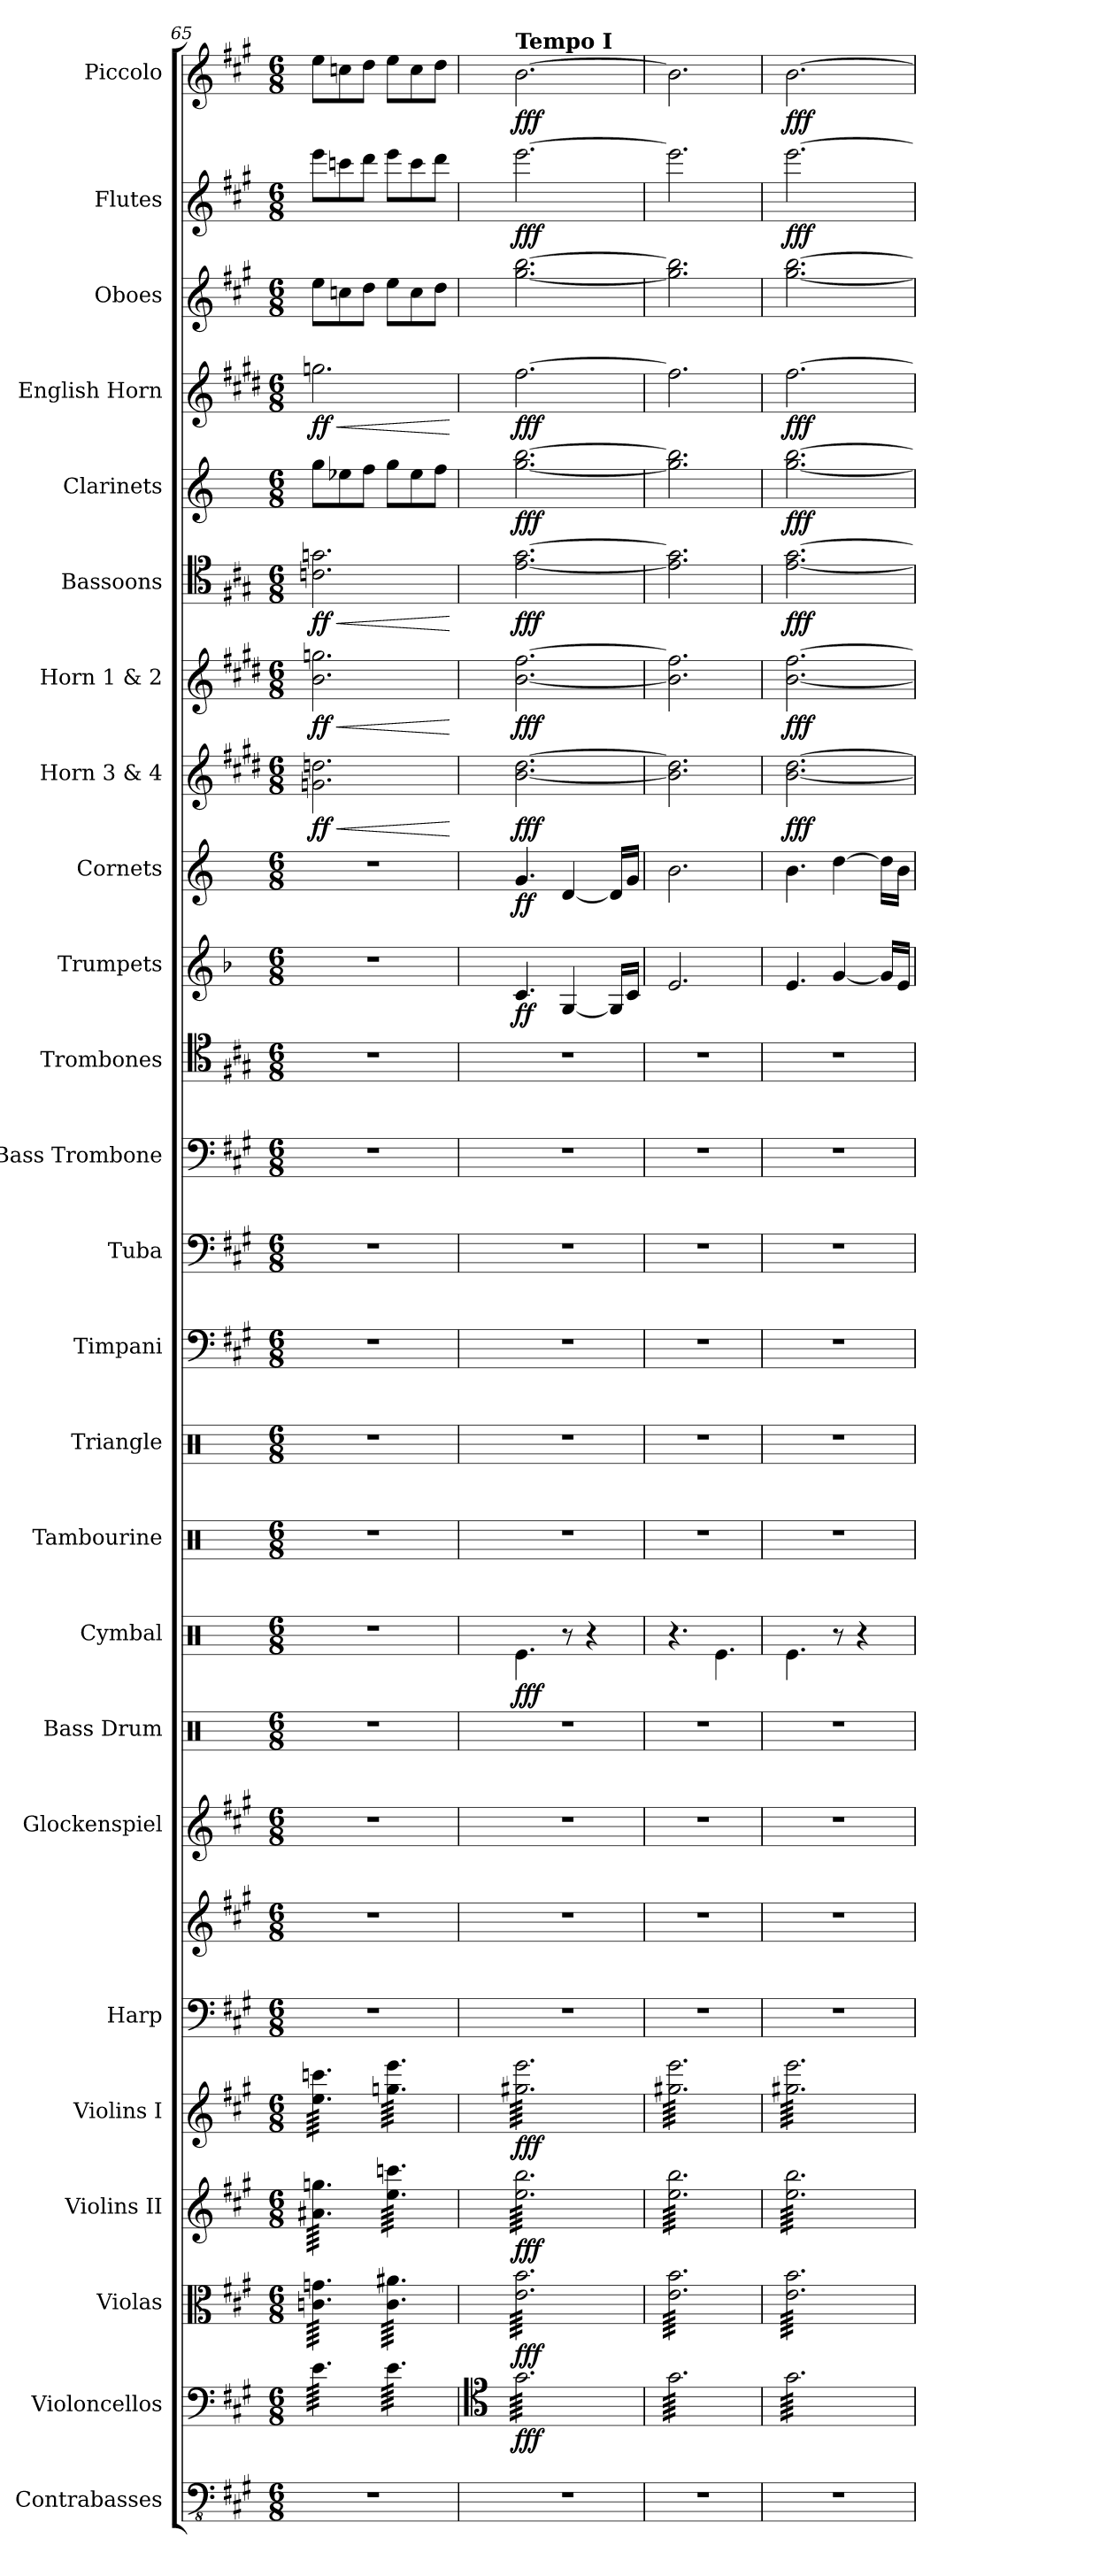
**kern	**kern	**dynam	**kern	**dynam	**kern	**dynam	**kern	**dynam	**kern	**kern	**kern	**kern	**kern	**dynam	**kern	**kern	**kern	**kern	**kern	**kern	**kern	**dynam	**kern	**dynam	**kern	**dynam	**kern	**dynam	**kern	**dynam	**kern	**dynam	**kern	**dynam	**kern	**kern	**dynam	**kern	**dynam
*part25	*part24	*part24	*part23	*part23	*part22	*part22	*part21	*part21	*part20	*part20	*part19	*part18	*part17	*part17	*part16	*part15	*part14	*part13	*part12	*part11	*part10	*part10	*part9	*part9	*part8	*part8	*part7	*part7	*part6	*part6	*part5	*part5	*part4	*part4	*part3	*part2	*part2	*part1	*part1
*staff26	*staff25	*staff25	*staff24	*staff24	*staff23	*staff23	*staff22	*staff22	*staff21	*staff20	*staff19	*staff18	*staff17	*staff17	*staff16	*staff15	*staff14	*staff13	*staff12	*staff11	*staff10	*staff10	*staff9	*staff9	*staff8	*staff8	*staff7	*staff7	*staff6	*staff6	*staff5	*staff5	*staff4	*staff4	*staff3	*staff2	*staff2	*staff1	*staff1
*I"Contrabasses	*I"Violoncellos	*	*I"Violas	*	*I"Violins II	*	*I"Violins I	*	*I"Harp	*	*I"Glockenspiel	*I"Bass Drum	*I"Cymbal	*	*I"Tambourine	*I"Triangle	*I"Timpani	*I"Tuba	*I"Bass Trombone	*I"Trombones	*I"Trumpets	*	*I"Cornets	*	*I"Horn 3 &amp; 4	*	*I"Horn 1 &amp; 2	*	*I"Bassoons	*	*I"Clarinets	*	*I"English Horn	*	*I"Oboes	*I"Flutes	*	*I"Piccolo	*
*I'Cbs.	*I'Vcs.	*	*I'Vlas.	*	*I'Vlns.II	*	*I'Vlns. I	*	*I'Hrp.	*	*I'Glk.	*I'B. Dr.	*I'Cym.	*	*I'Tamb.	*I'Tria.	*I'Timp.	*I'Tba.	*I'B. Tbn.	*I'Tbn.	*I'Trmpt.	*	*I'Cornt.	*	*I'Hn.	*	*I'Hn.	*	*I'Bsn.	*	*I'Cl.	*	*	*	*I'Ob.	*I'Fl.	*	*I'Picc.	*
!!LO:PB:g=z
*clefFv4	*clefF4	*	*clefC3	*	*clefG2	*	*clefG2	*	*clefF4	*clefG2	*clefG2	*clefX	*clefX	*	*clefX	*clefX	*clefF4	*clefF4	*clefF4	*clefC4	*clefG2	*	*clefG2	*	*clefG2	*	*clefG2	*	*clefC4	*	*clefG2	*	*clefG2	*	*clefG2	*clefG2	*	*clefG2	*
*	*	*	*	*	*	*	*	*	*	*	*ITrd-14c-24	*	*	*	*	*	*	*	*	*	*ITrd-2c-4	*	*ITrd2c3	*	*ITrd4c7	*	*ITrd4c7	*	*	*	*ITrd2c3	*	*ITrd4c7	*	*	*	*	*ITrd-7c-12	*
*k[f#c#g#]	*k[f#c#g#]	*	*k[f#c#g#]	*	*k[f#c#g#]	*	*k[f#c#g#]	*	*k[f#c#g#]	*k[f#c#g#]	*k[f#c#g#]	*k[]	*k[]	*	*k[]	*k[]	*k[f#c#g#]	*k[f#c#g#]	*k[f#c#g#]	*k[f#c#g#]	*k[f#c#g#]	*	*k[f#c#g#]	*	*k[f#c#g#]	*	*k[f#c#g#]	*	*k[f#c#g#]	*	*k[f#c#g#]	*	*k[f#c#g#]	*	*k[f#c#g#]	*k[f#c#g#]	*	*k[f#c#g#]	*
*M6/8	*M6/8	*	*M6/8	*	*M6/8	*	*M6/8	*	*M6/8	*M6/8	*M6/8	*M6/8	*M6/8	*	*M6/8	*M6/8	*M6/8	*M6/8	*M6/8	*M6/8	*M6/8	*	*M6/8	*	*M6/8	*	*M6/8	*	*M6/8	*	*M6/8	*	*M6/8	*	*M6/8	*M6/8	*	*M6/8	*
*MM75	*MM75	*	*MM75	*	*MM75	*	*MM75	*	*MM75	*MM75	*MM75	*MM75	*MM75	*	*MM75	*MM75	*MM75	*MM75	*MM75	*MM75	*MM75	*	*MM75	*	*MM75	*	*MM75	*	*MM75	*	*MM75	*	*MM75	*	*MM75	*MM75	*	*MM75	*
=65	=65	=65	=65	=65	=65	=65	=65	=65	=65	=65	=65	=65	=65	=65	=65	=65	=65	=65	=65	=65	=65	=65	=65	=65	=65	=65	=65	=65	=65	=65	=65	=65	=65	=65	=65	=65	=65	=65	=65
!	!	!	!	!	!	!	!	!	!	!	!	!	!	!	!	!	!	!	!	!	!	!	!	!	!	!LO:HP:b	!	!LO:HP:b	!	!LO:HP:b	!	!	!	!LO:HP:b	!	!	!	!	!
!	!	!	!	!	!	!	!	!	!	!	!	!	!	!	!	!	!	!	!	!	!	!	!	!	!	!LO:DY:n=1:b	!	!LO:DY:n=1:b	!	!LO:DY:n=1:b	!	!	!	!LO:DY:n=1:b	!	!	!	!	!
*	*tremolo	*	*	*	*	*	*	*	*	*	*	*	*	*	*	*	*	*	*	*	*	*	*	*	*	*	*	*	*	*	*	*	*	*	*	*	*	*	*
*	*	*	*tremolo	*	*	*	*	*	*	*	*	*	*	*	*	*	*	*	*	*	*	*	*	*	*	*	*	*	*	*	*	*	*	*	*	*	*	*	*
*	*	*	*	*	*tremolo	*	*	*	*	*	*	*	*	*	*	*	*	*	*	*	*	*	*	*	*	*	*	*	*	*	*	*	*	*	*	*	*	*	*
*	*	*	*	*	*	*	*tremolo	*	*	*	*	*	*	*	*	*	*	*	*	*	*	*	*	*	*	*	*	*	*	*	*	*	*	*	*	*	*	*	*
2.r	64e\LLLL	.	64cn\ 64gn\LLLL	.	64a#X\ 64ggn\LLLL	.	64ee\ 64cccn\LLLL	.	2.r	2.r	2.r	2.r	2.r	.	2.r	2.r	2.r	2.r	2.r	2.r	2.r	.	2.r	.	2.cn\ 2.gn\	< ff	2.e\ 2.ccn\	< ff	2.cn\ 2.gn\	< ff	8ee\L	.	2.ccn\	< ff	8ee\L	8eee\L	.	8eee\L	.
.	64e\	.	64cn\ 64gn\	.	64a#X\ 64ggn\	.	64ee\ 64cccn\	.	.	.	.	.	.	.	.	.	.	.	.	.	.	.	.	.	.	.	.	.	.	.	.	.	.	.	.	.	.	.	.
.	64e\	.	64cn\ 64gn\	.	64a#X\ 64ggn\	.	64ee\ 64cccn\	.	.	.	.	.	.	.	.	.	.	.	.	.	.	.	.	.	.	.	.	.	.	.	.	.	.	.	.	.	.	.	.
.	64e\	.	64cn\ 64gn\	.	64a#X\ 64ggn\	.	64ee\ 64cccn\	.	.	.	.	.	.	.	.	.	.	.	.	.	.	.	.	.	.	.	.	.	.	.	.	.	.	.	.	.	.	.	.
.	64e\	.	64cn\ 64gn\	.	64a#X\ 64ggn\	.	64ee\ 64cccn\	.	.	.	.	.	.	.	.	.	.	.	.	.	.	.	.	.	.	.	.	.	.	.	.	.	.	.	.	.	.	.	.
.	64e\	.	64cn\ 64gn\	.	64a#X\ 64ggn\	.	64ee\ 64cccn\	.	.	.	.	.	.	.	.	.	.	.	.	.	.	.	.	.	.	.	.	.	.	.	.	.	.	.	.	.	.	.	.
.	64e\	.	64cn\ 64gn\	.	64a#X\ 64ggn\	.	64ee\ 64cccn\	.	.	.	.	.	.	.	.	.	.	.	.	.	.	.	.	.	.	.	.	.	.	.	.	.	.	.	.	.	.	.	.
.	64e\	.	64cn\ 64gn\	.	64a#X\ 64ggn\	.	64ee\ 64cccn\	.	.	.	.	.	.	.	.	.	.	.	.	.	.	.	.	.	.	.	.	.	.	.	.	.	.	.	.	.	.	.	.
.	64e\	.	64cn\ 64gn\	.	64a#X\ 64ggn\	.	64ee\ 64cccn\	.	.	.	.	.	.	.	.	.	.	.	.	.	.	.	.	.	.	.	.	.	.	.	8ccn\	.	.	.	8ccn\	8cccn\	.	8cccn\	.
.	64e\	.	64cn\ 64gn\	.	64a#X\ 64ggn\	.	64ee\ 64cccn\	.	.	.	.	.	.	.	.	.	.	.	.	.	.	.	.	.	.	.	.	.	.	.	.	.	.	.	.	.	.	.	.
.	64e\	.	64cn\ 64gn\	.	64a#X\ 64ggn\	.	64ee\ 64cccn\	.	.	.	.	.	.	.	.	.	.	.	.	.	.	.	.	.	.	.	.	.	.	.	.	.	.	.	.	.	.	.	.
.	64e\	.	64cn\ 64gn\	.	64a#X\ 64ggn\	.	64ee\ 64cccn\	.	.	.	.	.	.	.	.	.	.	.	.	.	.	.	.	.	.	.	.	.	.	.	.	.	.	.	.	.	.	.	.
.	64e\	.	64cn\ 64gn\	.	64a#X\ 64ggn\	.	64ee\ 64cccn\	.	.	.	.	.	.	.	.	.	.	.	.	.	.	.	.	.	.	.	.	.	.	.	.	.	.	.	.	.	.	.	.
.	64e\	.	64cn\ 64gn\	.	64a#X\ 64ggn\	.	64ee\ 64cccn\	.	.	.	.	.	.	.	.	.	.	.	.	.	.	.	.	.	.	.	.	.	.	.	.	.	.	.	.	.	.	.	.
.	64e\	.	64cn\ 64gn\	.	64a#X\ 64ggn\	.	64ee\ 64cccn\	.	.	.	.	.	.	.	.	.	.	.	.	.	.	.	.	.	.	.	.	.	.	.	.	.	.	.	.	.	.	.	.
.	64e\	.	64cn\ 64gn\	.	64a#X\ 64ggn\	.	64ee\ 64cccn\	.	.	.	.	.	.	.	.	.	.	.	.	.	.	.	.	.	.	.	.	.	.	.	.	.	.	.	.	.	.	.	.
.	64e\	.	64cn\ 64gn\	.	64a#X\ 64ggn\	.	64ee\ 64cccn\	.	.	.	.	.	.	.	.	.	.	.	.	.	.	.	.	.	.	.	.	.	.	.	8dd\J	.	.	.	8dd\J	8ddd\J	.	8ddd\J	.
.	64e\	.	64cn\ 64gn\	.	64a#X\ 64ggn\	.	64ee\ 64cccn\	.	.	.	.	.	.	.	.	.	.	.	.	.	.	.	.	.	.	.	.	.	.	.	.	.	.	.	.	.	.	.	.
.	64e\	.	64cn\ 64gn\	.	64a#X\ 64ggn\	.	64ee\ 64cccn\	.	.	.	.	.	.	.	.	.	.	.	.	.	.	.	.	.	.	.	.	.	.	.	.	.	.	.	.	.	.	.	.
.	64e\	.	64cn\ 64gn\	.	64a#X\ 64ggn\	.	64ee\ 64cccn\	.	.	.	.	.	.	.	.	.	.	.	.	.	.	.	.	.	.	.	.	.	.	.	.	.	.	.	.	.	.	.	.
.	64e\	.	64cn\ 64gn\	.	64a#X\ 64ggn\	.	64ee\ 64cccn\	.	.	.	.	.	.	.	.	.	.	.	.	.	.	.	.	.	.	.	.	.	.	.	.	.	.	.	.	.	.	.	.
.	64e\	.	64cn\ 64gn\	.	64a#X\ 64ggn\	.	64ee\ 64cccn\	.	.	.	.	.	.	.	.	.	.	.	.	.	.	.	.	.	.	.	.	.	.	.	.	.	.	.	.	.	.	.	.
.	64e\	.	64cn\ 64gn\	.	64a#X\ 64ggn\	.	64ee\ 64cccn\	.	.	.	.	.	.	.	.	.	.	.	.	.	.	.	.	.	.	.	.	.	.	.	.	.	.	.	.	.	.	.	.
.	64e\JJJJ	.	64cn\ 64gn\JJJJ	.	64a#X\ 64ggn\JJJJ	.	64ee\ 64cccn\JJJJ	.	.	.	.	.	.	.	.	.	.	.	.	.	.	.	.	.	.	.	.	.	.	.	.	.	.	.	.	.	.	.	.
*	*	*	*	*	*	*	*	*	*	*	*	*	*	*	*	*	*	*	*	*	*	*	*	*	*	*	*	*	*	*	*	*	*	*	*	*	*	*MM60	*
.	64e\LLLL	.	64c\ 64a#X\LLLL	.	64ee\ 64cccn\LLLL	.	64ggn\ 64eee\LLLL	.	.	.	.	.	.	.	.	.	.	.	.	.	.	.	.	.	.	.	.	.	.	.	8ee\L	.	.	.	8ee\L	8eee\L	.	8eee\L	.
.	64e\	.	64c\ 64a#X\	.	64ee\ 64cccn\	.	64ggn\ 64eee\	.	.	.	.	.	.	.	.	.	.	.	.	.	.	.	.	.	.	.	.	.	.	.	.	.	.	.	.	.	.	.	.
.	64e\	.	64c\ 64a#X\	.	64ee\ 64cccn\	.	64ggn\ 64eee\	.	.	.	.	.	.	.	.	.	.	.	.	.	.	.	.	.	.	.	.	.	.	.	.	.	.	.	.	.	.	.	.
.	64e\	.	64c\ 64a#X\	.	64ee\ 64cccn\	.	64ggn\ 64eee\	.	.	.	.	.	.	.	.	.	.	.	.	.	.	.	.	.	.	.	.	.	.	.	.	.	.	.	.	.	.	.	.
.	64e\	.	64c\ 64a#X\	.	64ee\ 64cccn\	.	64ggn\ 64eee\	.	.	.	.	.	.	.	.	.	.	.	.	.	.	.	.	.	.	.	.	.	.	.	.	.	.	.	.	.	.	.	.
.	64e\	.	64c\ 64a#X\	.	64ee\ 64cccn\	.	64ggn\ 64eee\	.	.	.	.	.	.	.	.	.	.	.	.	.	.	.	.	.	.	.	.	.	.	.	.	.	.	.	.	.	.	.	.
.	64e\	.	64c\ 64a#X\	.	64ee\ 64cccn\	.	64ggn\ 64eee\	.	.	.	.	.	.	.	.	.	.	.	.	.	.	.	.	.	.	.	.	.	.	.	.	.	.	.	.	.	.	.	.
.	64e\	.	64c\ 64a#X\	.	64ee\ 64cccn\	.	64ggn\ 64eee\	.	.	.	.	.	.	.	.	.	.	.	.	.	.	.	.	.	.	.	.	.	.	.	.	.	.	.	.	.	.	.	.
.	64e\	.	64c\ 64a#X\	.	64ee\ 64cccn\	.	64ggn\ 64eee\	.	.	.	.	.	.	.	.	.	.	.	.	.	.	.	.	.	.	.	.	.	.	.	8cc\	.	.	.	8cc\	8ccc\	.	8ccc\	.
.	64e\	.	64c\ 64a#X\	.	64ee\ 64cccn\	.	64ggn\ 64eee\	.	.	.	.	.	.	.	.	.	.	.	.	.	.	.	.	.	.	.	.	.	.	.	.	.	.	.	.	.	.	.	.
.	64e\	.	64c\ 64a#X\	.	64ee\ 64cccn\	.	64ggn\ 64eee\	.	.	.	.	.	.	.	.	.	.	.	.	.	.	.	.	.	.	.	.	.	.	.	.	.	.	.	.	.	.	.	.
.	64e\	.	64c\ 64a#X\	.	64ee\ 64cccn\	.	64ggn\ 64eee\	.	.	.	.	.	.	.	.	.	.	.	.	.	.	.	.	.	.	.	.	.	.	.	.	.	.	.	.	.	.	.	.
.	64e\	.	64c\ 64a#X\	.	64ee\ 64cccn\	.	64ggn\ 64eee\	.	.	.	.	.	.	.	.	.	.	.	.	.	.	.	.	.	.	.	.	.	.	.	.	.	.	.	.	.	.	.	.
.	64e\	.	64c\ 64a#X\	.	64ee\ 64cccn\	.	64ggn\ 64eee\	.	.	.	.	.	.	.	.	.	.	.	.	.	.	.	.	.	.	.	.	.	.	.	.	.	.	.	.	.	.	.	.
.	64e\	.	64c\ 64a#X\	.	64ee\ 64cccn\	.	64ggn\ 64eee\	.	.	.	.	.	.	.	.	.	.	.	.	.	.	.	.	.	.	.	.	.	.	.	.	.	.	.	.	.	.	.	.
.	64e\	.	64c\ 64a#X\	.	64ee\ 64cccn\	.	64ggn\ 64eee\	.	.	.	.	.	.	.	.	.	.	.	.	.	.	.	.	.	.	.	.	.	.	.	.	.	.	.	.	.	.	.	.
.	64e\	.	64c\ 64a#X\	.	64ee\ 64cccn\	.	64ggn\ 64eee\	.	.	.	.	.	.	.	.	.	.	.	.	.	.	.	.	.	.	.	.	.	.	.	8dd\J	.	.	.	8dd\J	8ddd\J	.	8ddd\J	.
.	64e\	.	64c\ 64a#X\	.	64ee\ 64cccn\	.	64ggn\ 64eee\	.	.	.	.	.	.	.	.	.	.	.	.	.	.	.	.	.	.	.	.	.	.	.	.	.	.	.	.	.	.	.	.
.	64e\	.	64c\ 64a#X\	.	64ee\ 64cccn\	.	64ggn\ 64eee\	.	.	.	.	.	.	.	.	.	.	.	.	.	.	.	.	.	.	.	.	.	.	.	.	.	.	.	.	.	.	.	.
.	64e\	.	64c\ 64a#X\	.	64ee\ 64cccn\	.	64ggn\ 64eee\	.	.	.	.	.	.	.	.	.	.	.	.	.	.	.	.	.	.	.	.	.	.	.	.	.	.	.	.	.	.	.	.
.	64e\	.	64c\ 64a#X\	.	64ee\ 64cccn\	.	64ggn\ 64eee\	.	.	.	.	.	.	.	.	.	.	.	.	.	.	.	.	.	.	.	.	.	.	.	.	.	.	.	.	.	.	.	.
.	64e\	.	64c\ 64a#X\	.	64ee\ 64cccn\	.	64ggn\ 64eee\	.	.	.	.	.	.	.	.	.	.	.	.	.	.	.	.	.	.	.	.	.	.	.	.	.	.	.	.	.	.	.	.
.	64e\	.	64c\ 64a#X\	.	64ee\ 64cccn\	.	64ggn\ 64eee\	.	.	.	.	.	.	.	.	.	.	.	.	.	.	.	.	.	.	.	.	.	.	.	.	.	.	.	.	.	.	.	.
.	64e\JJJJ	.	64c\ 64a#X\JJJJ	.	64ee\ 64cccn\JJJJ	.	64ggn\ 64eee\JJJJ	.	.	.	.	.	.	.	.	.	.	.	.	.	.	.	.	.	.	.	.	.	.	.	.	.	.	.	.	.	.	.	.
.	.	.	.	.	.	.	.	.	.	.	.	.	.	.	.	.	.	.	.	.	.	.	.	.	.	[	.	[	.	[	.	.	.	[	.	.	.	.	.
=66	=66	=66	=66	=66	=66	=66	=66	=66	=66	=66	=66	=66	=66	=66	=66	=66	=66	=66	=66	=66	=66	=66	=66	=66	=66	=66	=66	=66	=66	=66	=66	=66	=66	=66	=66	=66	=66	=66	=66
*	*clefC4	*	*	*	*	*	*	*	*	*	*	*	*	*	*	*	*	*	*	*	*	*	*	*	*	*	*	*	*	*	*	*	*	*	*	*	*	*	*
!	!	!	!	!	!	!	!	!	!	!	!	!	!	!	!	!	!	!	!	!	!	!	!	!	!	!	!	!	!	!	!	!	!	!	!	!	!	!LO:TX:a:B:t=Tempo I	!
!	!	!LO:DY:b	!	!LO:DY:b	!	!LO:DY:b	!	!LO:DY:b	!	!	!	!	!	!LO:DY:b	!	!	!	!	!	!	!	!LO:DY:b	!	!LO:DY:b	!	!LO:DY:b	!	!LO:DY:b	!	!LO:DY:b	!	!LO:DY:b	!	!LO:DY:b	!	!	!LO:DY:b	!	!LO:DY:b
2.r	64g#\LLLL	fff	64e\ 64b\LLLL	fff	64ee\ 64bb\LLLL	fff	64gg#X\ 64eee\LLLL	fff	2.r	2.r	2.r	2.r	4.Re\	fff	2.r	2.r	2.r	2.r	2.r	2.r	4.e/	ff	4.e/	ff	[2.e\ [2.g#\	fff	[2.e\ [2.b\	fff	[2.e\ [2.g#\	fff	[2.ee\ [2.gg#\	fff	[2.b\	fff	[2.gg#\ [2.bb\	[2.eee\	fff	[2.bb\	fff
.	64g#\	.	64e\ 64b\	.	64ee\ 64bb\	.	64gg#X\ 64eee\	.	.	.	.	.	.	.	.	.	.	.	.	.	.	.	.	.	.	.	.	.	.	.	.	.	.	.	.	.	.	.	.
.	64g#\	.	64e\ 64b\	.	64ee\ 64bb\	.	64gg#X\ 64eee\	.	.	.	.	.	.	.	.	.	.	.	.	.	.	.	.	.	.	.	.	.	.	.	.	.	.	.	.	.	.	.	.
.	64g#\	.	64e\ 64b\	.	64ee\ 64bb\	.	64gg#X\ 64eee\	.	.	.	.	.	.	.	.	.	.	.	.	.	.	.	.	.	.	.	.	.	.	.	.	.	.	.	.	.	.	.	.
.	64g#\	.	64e\ 64b\	.	64ee\ 64bb\	.	64gg#X\ 64eee\	.	.	.	.	.	.	.	.	.	.	.	.	.	.	.	.	.	.	.	.	.	.	.	.	.	.	.	.	.	.	.	.
.	64g#\	.	64e\ 64b\	.	64ee\ 64bb\	.	64gg#X\ 64eee\	.	.	.	.	.	.	.	.	.	.	.	.	.	.	.	.	.	.	.	.	.	.	.	.	.	.	.	.	.	.	.	.
.	64g#\	.	64e\ 64b\	.	64ee\ 64bb\	.	64gg#X\ 64eee\	.	.	.	.	.	.	.	.	.	.	.	.	.	.	.	.	.	.	.	.	.	.	.	.	.	.	.	.	.	.	.	.
.	64g#\	.	64e\ 64b\	.	64ee\ 64bb\	.	64gg#X\ 64eee\	.	.	.	.	.	.	.	.	.	.	.	.	.	.	.	.	.	.	.	.	.	.	.	.	.	.	.	.	.	.	.	.
.	64g#\	.	64e\ 64b\	.	64ee\ 64bb\	.	64gg#X\ 64eee\	.	.	.	.	.	.	.	.	.	.	.	.	.	.	.	.	.	.	.	.	.	.	.	.	.	.	.	.	.	.	.	.
.	64g#\	.	64e\ 64b\	.	64ee\ 64bb\	.	64gg#X\ 64eee\	.	.	.	.	.	.	.	.	.	.	.	.	.	.	.	.	.	.	.	.	.	.	.	.	.	.	.	.	.	.	.	.
.	64g#\	.	64e\ 64b\	.	64ee\ 64bb\	.	64gg#X\ 64eee\	.	.	.	.	.	.	.	.	.	.	.	.	.	.	.	.	.	.	.	.	.	.	.	.	.	.	.	.	.	.	.	.
.	64g#\	.	64e\ 64b\	.	64ee\ 64bb\	.	64gg#X\ 64eee\	.	.	.	.	.	.	.	.	.	.	.	.	.	.	.	.	.	.	.	.	.	.	.	.	.	.	.	.	.	.	.	.
.	64g#\	.	64e\ 64b\	.	64ee\ 64bb\	.	64gg#X\ 64eee\	.	.	.	.	.	.	.	.	.	.	.	.	.	.	.	.	.	.	.	.	.	.	.	.	.	.	.	.	.	.	.	.
.	64g#\	.	64e\ 64b\	.	64ee\ 64bb\	.	64gg#X\ 64eee\	.	.	.	.	.	.	.	.	.	.	.	.	.	.	.	.	.	.	.	.	.	.	.	.	.	.	.	.	.	.	.	.
.	64g#\	.	64e\ 64b\	.	64ee\ 64bb\	.	64gg#X\ 64eee\	.	.	.	.	.	.	.	.	.	.	.	.	.	.	.	.	.	.	.	.	.	.	.	.	.	.	.	.	.	.	.	.
.	64g#\	.	64e\ 64b\	.	64ee\ 64bb\	.	64gg#X\ 64eee\	.	.	.	.	.	.	.	.	.	.	.	.	.	.	.	.	.	.	.	.	.	.	.	.	.	.	.	.	.	.	.	.
.	64g#\	.	64e\ 64b\	.	64ee\ 64bb\	.	64gg#X\ 64eee\	.	.	.	.	.	.	.	.	.	.	.	.	.	.	.	.	.	.	.	.	.	.	.	.	.	.	.	.	.	.	.	.
.	64g#\	.	64e\ 64b\	.	64ee\ 64bb\	.	64gg#X\ 64eee\	.	.	.	.	.	.	.	.	.	.	.	.	.	.	.	.	.	.	.	.	.	.	.	.	.	.	.	.	.	.	.	.
.	64g#\	.	64e\ 64b\	.	64ee\ 64bb\	.	64gg#X\ 64eee\	.	.	.	.	.	.	.	.	.	.	.	.	.	.	.	.	.	.	.	.	.	.	.	.	.	.	.	.	.	.	.	.
.	64g#\	.	64e\ 64b\	.	64ee\ 64bb\	.	64gg#X\ 64eee\	.	.	.	.	.	.	.	.	.	.	.	.	.	.	.	.	.	.	.	.	.	.	.	.	.	.	.	.	.	.	.	.
.	64g#\	.	64e\ 64b\	.	64ee\ 64bb\	.	64gg#X\ 64eee\	.	.	.	.	.	.	.	.	.	.	.	.	.	.	.	.	.	.	.	.	.	.	.	.	.	.	.	.	.	.	.	.
.	64g#\	.	64e\ 64b\	.	64ee\ 64bb\	.	64gg#X\ 64eee\	.	.	.	.	.	.	.	.	.	.	.	.	.	.	.	.	.	.	.	.	.	.	.	.	.	.	.	.	.	.	.	.
.	64g#\	.	64e\ 64b\	.	64ee\ 64bb\	.	64gg#X\ 64eee\	.	.	.	.	.	.	.	.	.	.	.	.	.	.	.	.	.	.	.	.	.	.	.	.	.	.	.	.	.	.	.	.
.	64g#\	.	64e\ 64b\	.	64ee\ 64bb\	.	64gg#X\ 64eee\	.	.	.	.	.	.	.	.	.	.	.	.	.	.	.	.	.	.	.	.	.	.	.	.	.	.	.	.	.	.	.	.
.	64g#\	.	64e\ 64b\	.	64ee\ 64bb\	.	64gg#X\ 64eee\	.	.	.	.	.	8r	.	.	.	.	.	.	.	[4B/	.	[4B/	.	.	.	.	.	.	.	.	.	.	.	.	.	.	.	.
.	64g#\	.	64e\ 64b\	.	64ee\ 64bb\	.	64gg#X\ 64eee\	.	.	.	.	.	.	.	.	.	.	.	.	.	.	.	.	.	.	.	.	.	.	.	.	.	.	.	.	.	.	.	.
.	64g#\	.	64e\ 64b\	.	64ee\ 64bb\	.	64gg#X\ 64eee\	.	.	.	.	.	.	.	.	.	.	.	.	.	.	.	.	.	.	.	.	.	.	.	.	.	.	.	.	.	.	.	.
.	64g#\	.	64e\ 64b\	.	64ee\ 64bb\	.	64gg#X\ 64eee\	.	.	.	.	.	.	.	.	.	.	.	.	.	.	.	.	.	.	.	.	.	.	.	.	.	.	.	.	.	.	.	.
.	64g#\	.	64e\ 64b\	.	64ee\ 64bb\	.	64gg#X\ 64eee\	.	.	.	.	.	.	.	.	.	.	.	.	.	.	.	.	.	.	.	.	.	.	.	.	.	.	.	.	.	.	.	.
.	64g#\	.	64e\ 64b\	.	64ee\ 64bb\	.	64gg#X\ 64eee\	.	.	.	.	.	.	.	.	.	.	.	.	.	.	.	.	.	.	.	.	.	.	.	.	.	.	.	.	.	.	.	.
.	64g#\	.	64e\ 64b\	.	64ee\ 64bb\	.	64gg#X\ 64eee\	.	.	.	.	.	.	.	.	.	.	.	.	.	.	.	.	.	.	.	.	.	.	.	.	.	.	.	.	.	.	.	.
.	64g#\	.	64e\ 64b\	.	64ee\ 64bb\	.	64gg#X\ 64eee\	.	.	.	.	.	.	.	.	.	.	.	.	.	.	.	.	.	.	.	.	.	.	.	.	.	.	.	.	.	.	.	.
.	64g#\	.	64e\ 64b\	.	64ee\ 64bb\	.	64gg#X\ 64eee\	.	.	.	.	.	4r	.	.	.	.	.	.	.	.	.	.	.	.	.	.	.	.	.	.	.	.	.	.	.	.	.	.
.	64g#\	.	64e\ 64b\	.	64ee\ 64bb\	.	64gg#X\ 64eee\	.	.	.	.	.	.	.	.	.	.	.	.	.	.	.	.	.	.	.	.	.	.	.	.	.	.	.	.	.	.	.	.
.	64g#\	.	64e\ 64b\	.	64ee\ 64bb\	.	64gg#X\ 64eee\	.	.	.	.	.	.	.	.	.	.	.	.	.	.	.	.	.	.	.	.	.	.	.	.	.	.	.	.	.	.	.	.
.	64g#\	.	64e\ 64b\	.	64ee\ 64bb\	.	64gg#X\ 64eee\	.	.	.	.	.	.	.	.	.	.	.	.	.	.	.	.	.	.	.	.	.	.	.	.	.	.	.	.	.	.	.	.
.	64g#\	.	64e\ 64b\	.	64ee\ 64bb\	.	64gg#X\ 64eee\	.	.	.	.	.	.	.	.	.	.	.	.	.	.	.	.	.	.	.	.	.	.	.	.	.	.	.	.	.	.	.	.
.	64g#\	.	64e\ 64b\	.	64ee\ 64bb\	.	64gg#X\ 64eee\	.	.	.	.	.	.	.	.	.	.	.	.	.	.	.	.	.	.	.	.	.	.	.	.	.	.	.	.	.	.	.	.
.	64g#\	.	64e\ 64b\	.	64ee\ 64bb\	.	64gg#X\ 64eee\	.	.	.	.	.	.	.	.	.	.	.	.	.	.	.	.	.	.	.	.	.	.	.	.	.	.	.	.	.	.	.	.
.	64g#\	.	64e\ 64b\	.	64ee\ 64bb\	.	64gg#X\ 64eee\	.	.	.	.	.	.	.	.	.	.	.	.	.	.	.	.	.	.	.	.	.	.	.	.	.	.	.	.	.	.	.	.
.	64g#\	.	64e\ 64b\	.	64ee\ 64bb\	.	64gg#X\ 64eee\	.	.	.	.	.	.	.	.	.	.	.	.	.	16B/LL]	.	16B/LL]	.	.	.	.	.	.	.	.	.	.	.	.	.	.	.	.
.	64g#\	.	64e\ 64b\	.	64ee\ 64bb\	.	64gg#X\ 64eee\	.	.	.	.	.	.	.	.	.	.	.	.	.	.	.	.	.	.	.	.	.	.	.	.	.	.	.	.	.	.	.	.
.	64g#\	.	64e\ 64b\	.	64ee\ 64bb\	.	64gg#X\ 64eee\	.	.	.	.	.	.	.	.	.	.	.	.	.	.	.	.	.	.	.	.	.	.	.	.	.	.	.	.	.	.	.	.
.	64g#\	.	64e\ 64b\	.	64ee\ 64bb\	.	64gg#X\ 64eee\	.	.	.	.	.	.	.	.	.	.	.	.	.	.	.	.	.	.	.	.	.	.	.	.	.	.	.	.	.	.	.	.
.	64g#\	.	64e\ 64b\	.	64ee\ 64bb\	.	64gg#X\ 64eee\	.	.	.	.	.	.	.	.	.	.	.	.	.	16e/JJ	.	16e/JJ	.	.	.	.	.	.	.	.	.	.	.	.	.	.	.	.
.	64g#\	.	64e\ 64b\	.	64ee\ 64bb\	.	64gg#X\ 64eee\	.	.	.	.	.	.	.	.	.	.	.	.	.	.	.	.	.	.	.	.	.	.	.	.	.	.	.	.	.	.	.	.
.	64g#\	.	64e\ 64b\	.	64ee\ 64bb\	.	64gg#X\ 64eee\	.	.	.	.	.	.	.	.	.	.	.	.	.	.	.	.	.	.	.	.	.	.	.	.	.	.	.	.	.	.	.	.
.	64g#\JJJJ	.	64e\ 64b\JJJJ	.	64ee\ 64bb\JJJJ	.	64gg#X\ 64eee\JJJJ	.	.	.	.	.	.	.	.	.	.	.	.	.	.	.	.	.	.	.	.	.	.	.	.	.	.	.	.	.	.	.	.
=67	=67	=67	=67	=67	=67	=67	=67	=67	=67	=67	=67	=67	=67	=67	=67	=67	=67	=67	=67	=67	=67	=67	=67	=67	=67	=67	=67	=67	=67	=67	=67	=67	=67	=67	=67	=67	=67	=67	=67
2.r	64g#\LLLL	.	64e\ 64b\LLLL	.	64ee\ 64bb\LLLL	.	64gg#X\ 64eee\LLLL	.	2.r	2.r	2.r	2.r	4.r	.	2.r	2.r	2.r	2.r	2.r	2.r	2.g#/	.	2.g#\	.	2.e\] 2.g#\]	.	2.e\] 2.b\]	.	2.e\] 2.g#\]	.	2.ee\] 2.gg#\]	.	2.b\]	.	2.gg#\] 2.bb\]	2.eee\]	.	2.bb\]	.
.	64g#\	.	64e\ 64b\	.	64ee\ 64bb\	.	64gg#X\ 64eee\	.	.	.	.	.	.	.	.	.	.	.	.	.	.	.	.	.	.	.	.	.	.	.	.	.	.	.	.	.	.	.	.
.	64g#\	.	64e\ 64b\	.	64ee\ 64bb\	.	64gg#X\ 64eee\	.	.	.	.	.	.	.	.	.	.	.	.	.	.	.	.	.	.	.	.	.	.	.	.	.	.	.	.	.	.	.	.
.	64g#\	.	64e\ 64b\	.	64ee\ 64bb\	.	64gg#X\ 64eee\	.	.	.	.	.	.	.	.	.	.	.	.	.	.	.	.	.	.	.	.	.	.	.	.	.	.	.	.	.	.	.	.
.	64g#\	.	64e\ 64b\	.	64ee\ 64bb\	.	64gg#X\ 64eee\	.	.	.	.	.	.	.	.	.	.	.	.	.	.	.	.	.	.	.	.	.	.	.	.	.	.	.	.	.	.	.	.
.	64g#\	.	64e\ 64b\	.	64ee\ 64bb\	.	64gg#X\ 64eee\	.	.	.	.	.	.	.	.	.	.	.	.	.	.	.	.	.	.	.	.	.	.	.	.	.	.	.	.	.	.	.	.
.	64g#\	.	64e\ 64b\	.	64ee\ 64bb\	.	64gg#X\ 64eee\	.	.	.	.	.	.	.	.	.	.	.	.	.	.	.	.	.	.	.	.	.	.	.	.	.	.	.	.	.	.	.	.
.	64g#\	.	64e\ 64b\	.	64ee\ 64bb\	.	64gg#X\ 64eee\	.	.	.	.	.	.	.	.	.	.	.	.	.	.	.	.	.	.	.	.	.	.	.	.	.	.	.	.	.	.	.	.
.	64g#\	.	64e\ 64b\	.	64ee\ 64bb\	.	64gg#X\ 64eee\	.	.	.	.	.	.	.	.	.	.	.	.	.	.	.	.	.	.	.	.	.	.	.	.	.	.	.	.	.	.	.	.
.	64g#\	.	64e\ 64b\	.	64ee\ 64bb\	.	64gg#X\ 64eee\	.	.	.	.	.	.	.	.	.	.	.	.	.	.	.	.	.	.	.	.	.	.	.	.	.	.	.	.	.	.	.	.
.	64g#\	.	64e\ 64b\	.	64ee\ 64bb\	.	64gg#X\ 64eee\	.	.	.	.	.	.	.	.	.	.	.	.	.	.	.	.	.	.	.	.	.	.	.	.	.	.	.	.	.	.	.	.
.	64g#\	.	64e\ 64b\	.	64ee\ 64bb\	.	64gg#X\ 64eee\	.	.	.	.	.	.	.	.	.	.	.	.	.	.	.	.	.	.	.	.	.	.	.	.	.	.	.	.	.	.	.	.
.	64g#\	.	64e\ 64b\	.	64ee\ 64bb\	.	64gg#X\ 64eee\	.	.	.	.	.	.	.	.	.	.	.	.	.	.	.	.	.	.	.	.	.	.	.	.	.	.	.	.	.	.	.	.
.	64g#\	.	64e\ 64b\	.	64ee\ 64bb\	.	64gg#X\ 64eee\	.	.	.	.	.	.	.	.	.	.	.	.	.	.	.	.	.	.	.	.	.	.	.	.	.	.	.	.	.	.	.	.
.	64g#\	.	64e\ 64b\	.	64ee\ 64bb\	.	64gg#X\ 64eee\	.	.	.	.	.	.	.	.	.	.	.	.	.	.	.	.	.	.	.	.	.	.	.	.	.	.	.	.	.	.	.	.
.	64g#\	.	64e\ 64b\	.	64ee\ 64bb\	.	64gg#X\ 64eee\	.	.	.	.	.	.	.	.	.	.	.	.	.	.	.	.	.	.	.	.	.	.	.	.	.	.	.	.	.	.	.	.
.	64g#\	.	64e\ 64b\	.	64ee\ 64bb\	.	64gg#X\ 64eee\	.	.	.	.	.	.	.	.	.	.	.	.	.	.	.	.	.	.	.	.	.	.	.	.	.	.	.	.	.	.	.	.
.	64g#\	.	64e\ 64b\	.	64ee\ 64bb\	.	64gg#X\ 64eee\	.	.	.	.	.	.	.	.	.	.	.	.	.	.	.	.	.	.	.	.	.	.	.	.	.	.	.	.	.	.	.	.
.	64g#\	.	64e\ 64b\	.	64ee\ 64bb\	.	64gg#X\ 64eee\	.	.	.	.	.	.	.	.	.	.	.	.	.	.	.	.	.	.	.	.	.	.	.	.	.	.	.	.	.	.	.	.
.	64g#\	.	64e\ 64b\	.	64ee\ 64bb\	.	64gg#X\ 64eee\	.	.	.	.	.	.	.	.	.	.	.	.	.	.	.	.	.	.	.	.	.	.	.	.	.	.	.	.	.	.	.	.
.	64g#\	.	64e\ 64b\	.	64ee\ 64bb\	.	64gg#X\ 64eee\	.	.	.	.	.	.	.	.	.	.	.	.	.	.	.	.	.	.	.	.	.	.	.	.	.	.	.	.	.	.	.	.
.	64g#\	.	64e\ 64b\	.	64ee\ 64bb\	.	64gg#X\ 64eee\	.	.	.	.	.	.	.	.	.	.	.	.	.	.	.	.	.	.	.	.	.	.	.	.	.	.	.	.	.	.	.	.
.	64g#\	.	64e\ 64b\	.	64ee\ 64bb\	.	64gg#X\ 64eee\	.	.	.	.	.	.	.	.	.	.	.	.	.	.	.	.	.	.	.	.	.	.	.	.	.	.	.	.	.	.	.	.
.	64g#\	.	64e\ 64b\	.	64ee\ 64bb\	.	64gg#X\ 64eee\	.	.	.	.	.	.	.	.	.	.	.	.	.	.	.	.	.	.	.	.	.	.	.	.	.	.	.	.	.	.	.	.
.	64g#\	.	64e\ 64b\	.	64ee\ 64bb\	.	64gg#X\ 64eee\	.	.	.	.	.	4.Re\	.	.	.	.	.	.	.	.	.	.	.	.	.	.	.	.	.	.	.	.	.	.	.	.	.	.
.	64g#\	.	64e\ 64b\	.	64ee\ 64bb\	.	64gg#X\ 64eee\	.	.	.	.	.	.	.	.	.	.	.	.	.	.	.	.	.	.	.	.	.	.	.	.	.	.	.	.	.	.	.	.
.	64g#\	.	64e\ 64b\	.	64ee\ 64bb\	.	64gg#X\ 64eee\	.	.	.	.	.	.	.	.	.	.	.	.	.	.	.	.	.	.	.	.	.	.	.	.	.	.	.	.	.	.	.	.
.	64g#\	.	64e\ 64b\	.	64ee\ 64bb\	.	64gg#X\ 64eee\	.	.	.	.	.	.	.	.	.	.	.	.	.	.	.	.	.	.	.	.	.	.	.	.	.	.	.	.	.	.	.	.
.	64g#\	.	64e\ 64b\	.	64ee\ 64bb\	.	64gg#X\ 64eee\	.	.	.	.	.	.	.	.	.	.	.	.	.	.	.	.	.	.	.	.	.	.	.	.	.	.	.	.	.	.	.	.
.	64g#\	.	64e\ 64b\	.	64ee\ 64bb\	.	64gg#X\ 64eee\	.	.	.	.	.	.	.	.	.	.	.	.	.	.	.	.	.	.	.	.	.	.	.	.	.	.	.	.	.	.	.	.
.	64g#\	.	64e\ 64b\	.	64ee\ 64bb\	.	64gg#X\ 64eee\	.	.	.	.	.	.	.	.	.	.	.	.	.	.	.	.	.	.	.	.	.	.	.	.	.	.	.	.	.	.	.	.
.	64g#\	.	64e\ 64b\	.	64ee\ 64bb\	.	64gg#X\ 64eee\	.	.	.	.	.	.	.	.	.	.	.	.	.	.	.	.	.	.	.	.	.	.	.	.	.	.	.	.	.	.	.	.
.	64g#\	.	64e\ 64b\	.	64ee\ 64bb\	.	64gg#X\ 64eee\	.	.	.	.	.	.	.	.	.	.	.	.	.	.	.	.	.	.	.	.	.	.	.	.	.	.	.	.	.	.	.	.
.	64g#\	.	64e\ 64b\	.	64ee\ 64bb\	.	64gg#X\ 64eee\	.	.	.	.	.	.	.	.	.	.	.	.	.	.	.	.	.	.	.	.	.	.	.	.	.	.	.	.	.	.	.	.
.	64g#\	.	64e\ 64b\	.	64ee\ 64bb\	.	64gg#X\ 64eee\	.	.	.	.	.	.	.	.	.	.	.	.	.	.	.	.	.	.	.	.	.	.	.	.	.	.	.	.	.	.	.	.
.	64g#\	.	64e\ 64b\	.	64ee\ 64bb\	.	64gg#X\ 64eee\	.	.	.	.	.	.	.	.	.	.	.	.	.	.	.	.	.	.	.	.	.	.	.	.	.	.	.	.	.	.	.	.
.	64g#\	.	64e\ 64b\	.	64ee\ 64bb\	.	64gg#X\ 64eee\	.	.	.	.	.	.	.	.	.	.	.	.	.	.	.	.	.	.	.	.	.	.	.	.	.	.	.	.	.	.	.	.
.	64g#\	.	64e\ 64b\	.	64ee\ 64bb\	.	64gg#X\ 64eee\	.	.	.	.	.	.	.	.	.	.	.	.	.	.	.	.	.	.	.	.	.	.	.	.	.	.	.	.	.	.	.	.
.	64g#\	.	64e\ 64b\	.	64ee\ 64bb\	.	64gg#X\ 64eee\	.	.	.	.	.	.	.	.	.	.	.	.	.	.	.	.	.	.	.	.	.	.	.	.	.	.	.	.	.	.	.	.
.	64g#\	.	64e\ 64b\	.	64ee\ 64bb\	.	64gg#X\ 64eee\	.	.	.	.	.	.	.	.	.	.	.	.	.	.	.	.	.	.	.	.	.	.	.	.	.	.	.	.	.	.	.	.
.	64g#\	.	64e\ 64b\	.	64ee\ 64bb\	.	64gg#X\ 64eee\	.	.	.	.	.	.	.	.	.	.	.	.	.	.	.	.	.	.	.	.	.	.	.	.	.	.	.	.	.	.	.	.
.	64g#\	.	64e\ 64b\	.	64ee\ 64bb\	.	64gg#X\ 64eee\	.	.	.	.	.	.	.	.	.	.	.	.	.	.	.	.	.	.	.	.	.	.	.	.	.	.	.	.	.	.	.	.
.	64g#\	.	64e\ 64b\	.	64ee\ 64bb\	.	64gg#X\ 64eee\	.	.	.	.	.	.	.	.	.	.	.	.	.	.	.	.	.	.	.	.	.	.	.	.	.	.	.	.	.	.	.	.
.	64g#\	.	64e\ 64b\	.	64ee\ 64bb\	.	64gg#X\ 64eee\	.	.	.	.	.	.	.	.	.	.	.	.	.	.	.	.	.	.	.	.	.	.	.	.	.	.	.	.	.	.	.	.
.	64g#\	.	64e\ 64b\	.	64ee\ 64bb\	.	64gg#X\ 64eee\	.	.	.	.	.	.	.	.	.	.	.	.	.	.	.	.	.	.	.	.	.	.	.	.	.	.	.	.	.	.	.	.
.	64g#\	.	64e\ 64b\	.	64ee\ 64bb\	.	64gg#X\ 64eee\	.	.	.	.	.	.	.	.	.	.	.	.	.	.	.	.	.	.	.	.	.	.	.	.	.	.	.	.	.	.	.	.
.	64g#\	.	64e\ 64b\	.	64ee\ 64bb\	.	64gg#X\ 64eee\	.	.	.	.	.	.	.	.	.	.	.	.	.	.	.	.	.	.	.	.	.	.	.	.	.	.	.	.	.	.	.	.
.	64g#\JJJJ	.	64e\ 64b\JJJJ	.	64ee\ 64bb\JJJJ	.	64gg#X\ 64eee\JJJJ	.	.	.	.	.	.	.	.	.	.	.	.	.	.	.	.	.	.	.	.	.	.	.	.	.	.	.	.	.	.	.	.
=68	=68	=68	=68	=68	=68	=68	=68	=68	=68	=68	=68	=68	=68	=68	=68	=68	=68	=68	=68	=68	=68	=68	=68	=68	=68	=68	=68	=68	=68	=68	=68	=68	=68	=68	=68	=68	=68	=68	=68
!	!	!	!	!	!	!	!	!	!	!	!	!	!	!	!	!	!	!	!	!	!	!	!	!	!	!LO:DY:b	!	!LO:DY:b	!	!LO:DY:b	!	!LO:DY:b	!	!LO:DY:b	!	!	!LO:DY:b	!	!LO:DY:b
2.r	64g#\LLLL	.	64e\ 64b\LLLL	.	64ee\ 64bb\LLLL	.	64gg#X\ 64eee\LLLL	.	2.r	2.r	2.r	2.r	4.Re\	.	2.r	2.r	2.r	2.r	2.r	2.r	4.g#/	.	4.g#\	.	[2.e\ [2.g#\	fff	[2.e\ [2.b\	fff	[2.e\ [2.g#\	fff	[2.ee\ [2.gg#\	fff	[2.b\	fff	[2.gg#\ [2.bb\	[2.eee\	fff	[2.bb\	fff
.	64g#\	.	64e\ 64b\	.	64ee\ 64bb\	.	64gg#X\ 64eee\	.	.	.	.	.	.	.	.	.	.	.	.	.	.	.	.	.	.	.	.	.	.	.	.	.	.	.	.	.	.	.	.
.	64g#\	.	64e\ 64b\	.	64ee\ 64bb\	.	64gg#X\ 64eee\	.	.	.	.	.	.	.	.	.	.	.	.	.	.	.	.	.	.	.	.	.	.	.	.	.	.	.	.	.	.	.	.
.	64g#\	.	64e\ 64b\	.	64ee\ 64bb\	.	64gg#X\ 64eee\	.	.	.	.	.	.	.	.	.	.	.	.	.	.	.	.	.	.	.	.	.	.	.	.	.	.	.	.	.	.	.	.
.	64g#\	.	64e\ 64b\	.	64ee\ 64bb\	.	64gg#X\ 64eee\	.	.	.	.	.	.	.	.	.	.	.	.	.	.	.	.	.	.	.	.	.	.	.	.	.	.	.	.	.	.	.	.
.	64g#\	.	64e\ 64b\	.	64ee\ 64bb\	.	64gg#X\ 64eee\	.	.	.	.	.	.	.	.	.	.	.	.	.	.	.	.	.	.	.	.	.	.	.	.	.	.	.	.	.	.	.	.
.	64g#\	.	64e\ 64b\	.	64ee\ 64bb\	.	64gg#X\ 64eee\	.	.	.	.	.	.	.	.	.	.	.	.	.	.	.	.	.	.	.	.	.	.	.	.	.	.	.	.	.	.	.	.
.	64g#\	.	64e\ 64b\	.	64ee\ 64bb\	.	64gg#X\ 64eee\	.	.	.	.	.	.	.	.	.	.	.	.	.	.	.	.	.	.	.	.	.	.	.	.	.	.	.	.	.	.	.	.
.	64g#\	.	64e\ 64b\	.	64ee\ 64bb\	.	64gg#X\ 64eee\	.	.	.	.	.	.	.	.	.	.	.	.	.	.	.	.	.	.	.	.	.	.	.	.	.	.	.	.	.	.	.	.
.	64g#\	.	64e\ 64b\	.	64ee\ 64bb\	.	64gg#X\ 64eee\	.	.	.	.	.	.	.	.	.	.	.	.	.	.	.	.	.	.	.	.	.	.	.	.	.	.	.	.	.	.	.	.
.	64g#\	.	64e\ 64b\	.	64ee\ 64bb\	.	64gg#X\ 64eee\	.	.	.	.	.	.	.	.	.	.	.	.	.	.	.	.	.	.	.	.	.	.	.	.	.	.	.	.	.	.	.	.
.	64g#\	.	64e\ 64b\	.	64ee\ 64bb\	.	64gg#X\ 64eee\	.	.	.	.	.	.	.	.	.	.	.	.	.	.	.	.	.	.	.	.	.	.	.	.	.	.	.	.	.	.	.	.
.	64g#\	.	64e\ 64b\	.	64ee\ 64bb\	.	64gg#X\ 64eee\	.	.	.	.	.	.	.	.	.	.	.	.	.	.	.	.	.	.	.	.	.	.	.	.	.	.	.	.	.	.	.	.
.	64g#\	.	64e\ 64b\	.	64ee\ 64bb\	.	64gg#X\ 64eee\	.	.	.	.	.	.	.	.	.	.	.	.	.	.	.	.	.	.	.	.	.	.	.	.	.	.	.	.	.	.	.	.
.	64g#\	.	64e\ 64b\	.	64ee\ 64bb\	.	64gg#X\ 64eee\	.	.	.	.	.	.	.	.	.	.	.	.	.	.	.	.	.	.	.	.	.	.	.	.	.	.	.	.	.	.	.	.
.	64g#\	.	64e\ 64b\	.	64ee\ 64bb\	.	64gg#X\ 64eee\	.	.	.	.	.	.	.	.	.	.	.	.	.	.	.	.	.	.	.	.	.	.	.	.	.	.	.	.	.	.	.	.
.	64g#\	.	64e\ 64b\	.	64ee\ 64bb\	.	64gg#X\ 64eee\	.	.	.	.	.	.	.	.	.	.	.	.	.	.	.	.	.	.	.	.	.	.	.	.	.	.	.	.	.	.	.	.
.	64g#\	.	64e\ 64b\	.	64ee\ 64bb\	.	64gg#X\ 64eee\	.	.	.	.	.	.	.	.	.	.	.	.	.	.	.	.	.	.	.	.	.	.	.	.	.	.	.	.	.	.	.	.
.	64g#\	.	64e\ 64b\	.	64ee\ 64bb\	.	64gg#X\ 64eee\	.	.	.	.	.	.	.	.	.	.	.	.	.	.	.	.	.	.	.	.	.	.	.	.	.	.	.	.	.	.	.	.
.	64g#\	.	64e\ 64b\	.	64ee\ 64bb\	.	64gg#X\ 64eee\	.	.	.	.	.	.	.	.	.	.	.	.	.	.	.	.	.	.	.	.	.	.	.	.	.	.	.	.	.	.	.	.
.	64g#\	.	64e\ 64b\	.	64ee\ 64bb\	.	64gg#X\ 64eee\	.	.	.	.	.	.	.	.	.	.	.	.	.	.	.	.	.	.	.	.	.	.	.	.	.	.	.	.	.	.	.	.
.	64g#\	.	64e\ 64b\	.	64ee\ 64bb\	.	64gg#X\ 64eee\	.	.	.	.	.	.	.	.	.	.	.	.	.	.	.	.	.	.	.	.	.	.	.	.	.	.	.	.	.	.	.	.
.	64g#\	.	64e\ 64b\	.	64ee\ 64bb\	.	64gg#X\ 64eee\	.	.	.	.	.	.	.	.	.	.	.	.	.	.	.	.	.	.	.	.	.	.	.	.	.	.	.	.	.	.	.	.
.	64g#\	.	64e\ 64b\	.	64ee\ 64bb\	.	64gg#X\ 64eee\	.	.	.	.	.	.	.	.	.	.	.	.	.	.	.	.	.	.	.	.	.	.	.	.	.	.	.	.	.	.	.	.
.	64g#\	.	64e\ 64b\	.	64ee\ 64bb\	.	64gg#X\ 64eee\	.	.	.	.	.	8r	.	.	.	.	.	.	.	[4b/	.	[4b\	.	.	.	.	.	.	.	.	.	.	.	.	.	.	.	.
.	64g#\	.	64e\ 64b\	.	64ee\ 64bb\	.	64gg#X\ 64eee\	.	.	.	.	.	.	.	.	.	.	.	.	.	.	.	.	.	.	.	.	.	.	.	.	.	.	.	.	.	.	.	.
.	64g#\	.	64e\ 64b\	.	64ee\ 64bb\	.	64gg#X\ 64eee\	.	.	.	.	.	.	.	.	.	.	.	.	.	.	.	.	.	.	.	.	.	.	.	.	.	.	.	.	.	.	.	.
.	64g#\	.	64e\ 64b\	.	64ee\ 64bb\	.	64gg#X\ 64eee\	.	.	.	.	.	.	.	.	.	.	.	.	.	.	.	.	.	.	.	.	.	.	.	.	.	.	.	.	.	.	.	.
.	64g#\	.	64e\ 64b\	.	64ee\ 64bb\	.	64gg#X\ 64eee\	.	.	.	.	.	.	.	.	.	.	.	.	.	.	.	.	.	.	.	.	.	.	.	.	.	.	.	.	.	.	.	.
.	64g#\	.	64e\ 64b\	.	64ee\ 64bb\	.	64gg#X\ 64eee\	.	.	.	.	.	.	.	.	.	.	.	.	.	.	.	.	.	.	.	.	.	.	.	.	.	.	.	.	.	.	.	.
.	64g#\	.	64e\ 64b\	.	64ee\ 64bb\	.	64gg#X\ 64eee\	.	.	.	.	.	.	.	.	.	.	.	.	.	.	.	.	.	.	.	.	.	.	.	.	.	.	.	.	.	.	.	.
.	64g#\	.	64e\ 64b\	.	64ee\ 64bb\	.	64gg#X\ 64eee\	.	.	.	.	.	.	.	.	.	.	.	.	.	.	.	.	.	.	.	.	.	.	.	.	.	.	.	.	.	.	.	.
.	64g#\	.	64e\ 64b\	.	64ee\ 64bb\	.	64gg#X\ 64eee\	.	.	.	.	.	4r	.	.	.	.	.	.	.	.	.	.	.	.	.	.	.	.	.	.	.	.	.	.	.	.	.	.
.	64g#\	.	64e\ 64b\	.	64ee\ 64bb\	.	64gg#X\ 64eee\	.	.	.	.	.	.	.	.	.	.	.	.	.	.	.	.	.	.	.	.	.	.	.	.	.	.	.	.	.	.	.	.
.	64g#\	.	64e\ 64b\	.	64ee\ 64bb\	.	64gg#X\ 64eee\	.	.	.	.	.	.	.	.	.	.	.	.	.	.	.	.	.	.	.	.	.	.	.	.	.	.	.	.	.	.	.	.
.	64g#\	.	64e\ 64b\	.	64ee\ 64bb\	.	64gg#X\ 64eee\	.	.	.	.	.	.	.	.	.	.	.	.	.	.	.	.	.	.	.	.	.	.	.	.	.	.	.	.	.	.	.	.
.	64g#\	.	64e\ 64b\	.	64ee\ 64bb\	.	64gg#X\ 64eee\	.	.	.	.	.	.	.	.	.	.	.	.	.	.	.	.	.	.	.	.	.	.	.	.	.	.	.	.	.	.	.	.
.	64g#\	.	64e\ 64b\	.	64ee\ 64bb\	.	64gg#X\ 64eee\	.	.	.	.	.	.	.	.	.	.	.	.	.	.	.	.	.	.	.	.	.	.	.	.	.	.	.	.	.	.	.	.
.	64g#\	.	64e\ 64b\	.	64ee\ 64bb\	.	64gg#X\ 64eee\	.	.	.	.	.	.	.	.	.	.	.	.	.	.	.	.	.	.	.	.	.	.	.	.	.	.	.	.	.	.	.	.
.	64g#\	.	64e\ 64b\	.	64ee\ 64bb\	.	64gg#X\ 64eee\	.	.	.	.	.	.	.	.	.	.	.	.	.	.	.	.	.	.	.	.	.	.	.	.	.	.	.	.	.	.	.	.
.	64g#\	.	64e\ 64b\	.	64ee\ 64bb\	.	64gg#X\ 64eee\	.	.	.	.	.	.	.	.	.	.	.	.	.	16b/LL]	.	16b\LL]	.	.	.	.	.	.	.	.	.	.	.	.	.	.	.	.
.	64g#\	.	64e\ 64b\	.	64ee\ 64bb\	.	64gg#X\ 64eee\	.	.	.	.	.	.	.	.	.	.	.	.	.	.	.	.	.	.	.	.	.	.	.	.	.	.	.	.	.	.	.	.
.	64g#\	.	64e\ 64b\	.	64ee\ 64bb\	.	64gg#X\ 64eee\	.	.	.	.	.	.	.	.	.	.	.	.	.	.	.	.	.	.	.	.	.	.	.	.	.	.	.	.	.	.	.	.
.	64g#\	.	64e\ 64b\	.	64ee\ 64bb\	.	64gg#X\ 64eee\	.	.	.	.	.	.	.	.	.	.	.	.	.	.	.	.	.	.	.	.	.	.	.	.	.	.	.	.	.	.	.	.
.	64g#\	.	64e\ 64b\	.	64ee\ 64bb\	.	64gg#X\ 64eee\	.	.	.	.	.	.	.	.	.	.	.	.	.	16g#/JJ	.	16g#\JJ	.	.	.	.	.	.	.	.	.	.	.	.	.	.	.	.
.	64g#\	.	64e\ 64b\	.	64ee\ 64bb\	.	64gg#X\ 64eee\	.	.	.	.	.	.	.	.	.	.	.	.	.	.	.	.	.	.	.	.	.	.	.	.	.	.	.	.	.	.	.	.
.	64g#\	.	64e\ 64b\	.	64ee\ 64bb\	.	64gg#X\ 64eee\	.	.	.	.	.	.	.	.	.	.	.	.	.	.	.	.	.	.	.	.	.	.	.	.	.	.	.	.	.	.	.	.
.	64g#\JJJJ	.	64e\ 64b\JJJJ	.	64ee\ 64bb\JJJJ	.	64gg#X\ 64eee\JJJJ	.	.	.	.	.	.	.	.	.	.	.	.	.	.	.	.	.	.	.	.	.	.	.	.	.	.	.	.	.	.	.	.
*	*	*	*	*	*	*	*Xtremolo	*	*	*	*	*	*	*	*	*	*	*	*	*	*	*	*	*	*	*	*	*	*	*	*	*	*	*	*	*	*	*	*
*	*	*	*	*	*Xtremolo	*	*	*	*	*	*	*	*	*	*	*	*	*	*	*	*	*	*	*	*	*	*	*	*	*	*	*	*	*	*	*	*	*	*
*	*	*	*Xtremolo	*	*	*	*	*	*	*	*	*	*	*	*	*	*	*	*	*	*	*	*	*	*	*	*	*	*	*	*	*	*	*	*	*	*	*	*
*	*Xtremolo	*	*	*	*	*	*	*	*	*	*	*	*	*	*	*	*	*	*	*	*	*	*	*	*	*	*	*	*	*	*	*	*	*	*	*	*	*	*
=	=	=	=	=	=	=	=	=	=	=	=	=	=	=	=	=	=	=	=	=	=	=	=	=	=	=	=	=	=	=	=	=	=	=	=	=	=	=	=
*-	*-	*-	*-	*-	*-	*-	*-	*-	*-	*-	*-	*-	*-	*-	*-	*-	*-	*-	*-	*-	*-	*-	*-	*-	*-	*-	*-	*-	*-	*-	*-	*-	*-	*-	*-	*-	*-	*-	*-
